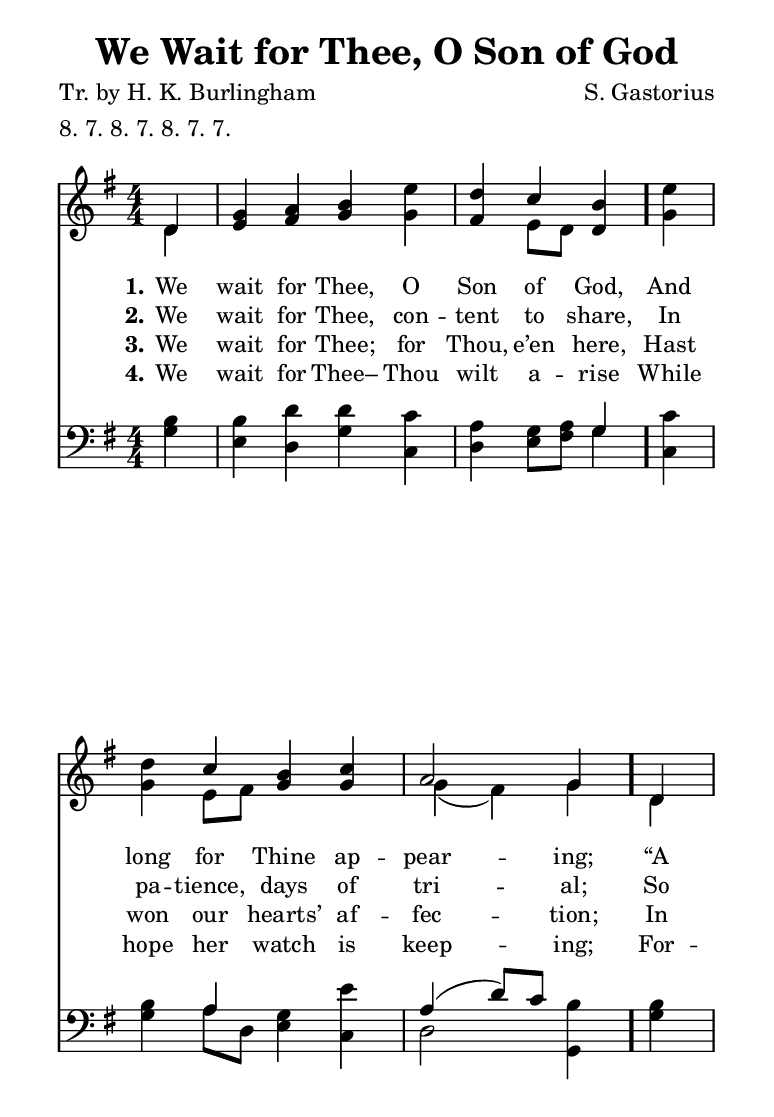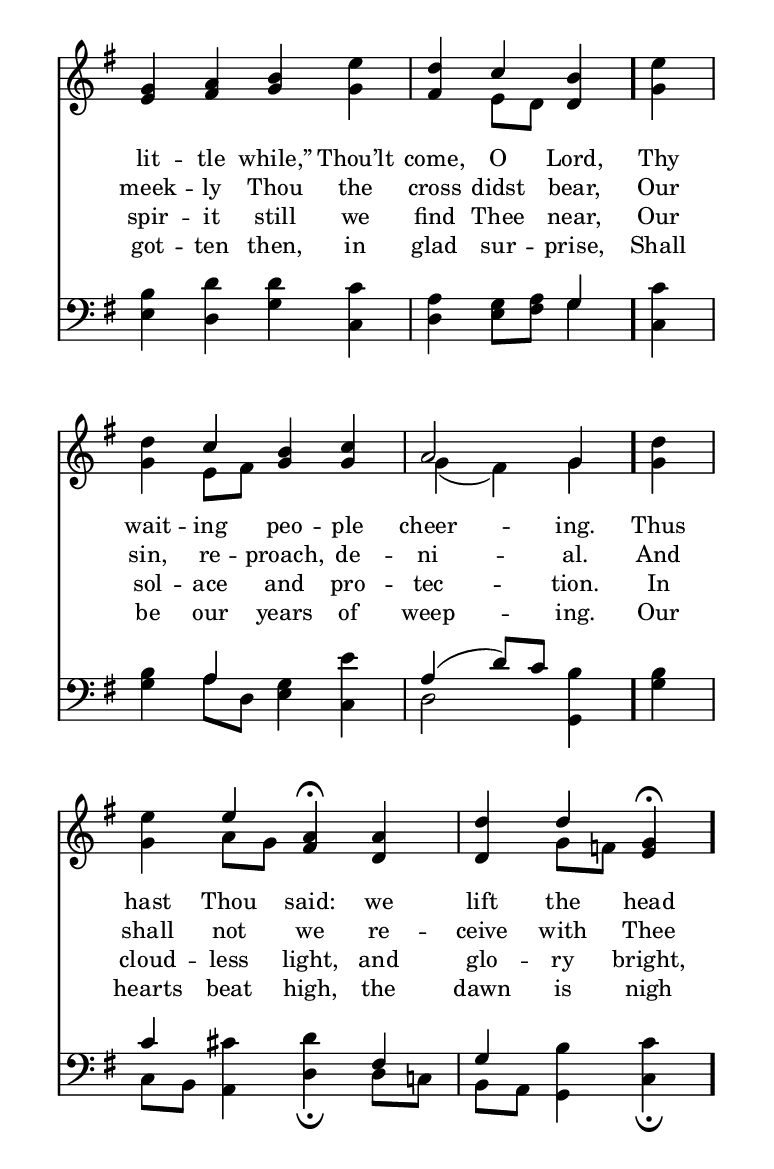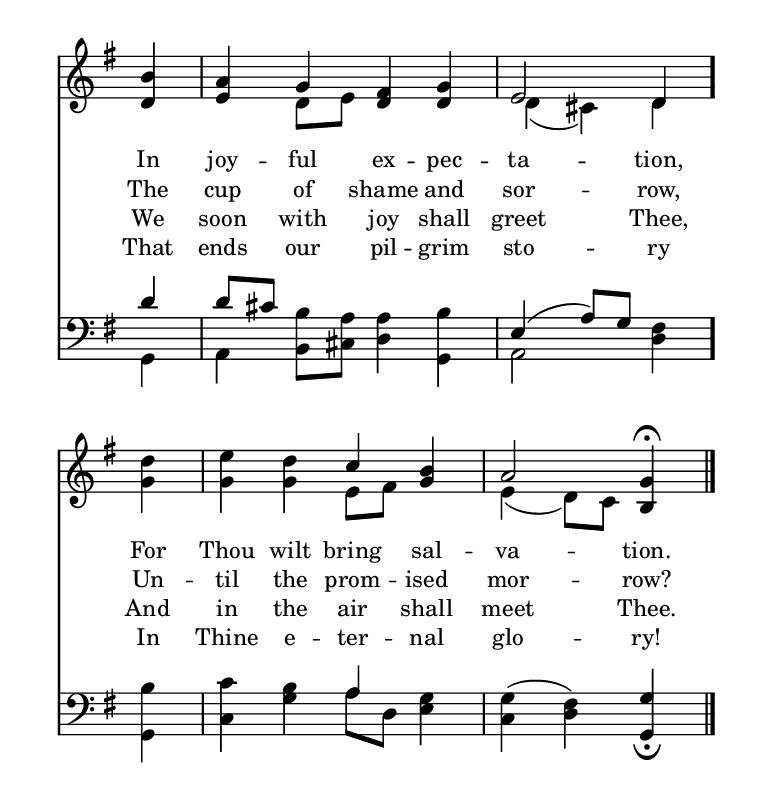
\include "common/global.ily"
\paper {
  \include "common/paper.ily"
}

\header{
  hymnnumber = "281"
  title = "We Wait for Thee, O Son of God"
  tunename = "Jena"
  meter = "8. 7. 8. 7. 8. 7. 7."
  poet = "Tr. by H. K. Burlingham"
  composer = "S. Gastorius"
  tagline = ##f
}

ta = { \tempo 4=80 }
tb = { \tempo 4=40 }

global = {
  \include "common/overrides.ily"
  \override Staff.TimeSignature.style = #'numbered
  \time 4/4
  \override Score.MetronomeMark.transparent = ##t % hide all fermata changes too
  \ta
  \key g \major
  \partial 4
  \autoBeamOff
}

notesSoprano = {
\global
\relative c' {

  d4 | g a b e | d c b
  e4 | d c b c | a2 g4
  d4 | g a b e | d c b
  e4 | d c b c | a2 g4
  d'4 | e e \tb a,\fermata \ta a | d d \tb g,\fermata \ta
  b4 | a g fis g | e2 d4
  d'4 | e d c b | a2 \tb g4\fermata \ta

  \bar "|."

}
}

notesAlto = {
\global
\relative e' {

  d4 | e4 fis g g | fis e8[ d] d4
  g4 | g e8[ fis] g4 g | g( fis) g
  d4 | e4 fis g g | fis e8[ d] d4
  g4 | g e8[ fis] g4 g | g( fis) g
  g4 | g a8[ g] fis4 d | d g8[ f] e4
  d4 | e d8[ e] d4 d | d( cis) d
  g4 | g g e8[ fis] g4 | e( d8)[ c] b4

}
}

notesTenor = {
\global
\relative a {

  b4 | b d d c | a g8[ a] g4
  c4 | b a g e' a,( d8)[ c] b4
  b4 | b d d c | a g8[ a] g4
  c4 | b a g e' a,( d8)[ c] b4
  b4 | c cis d fis, | g b c
  d4 | d8[ cis] b[ a] a4 b | e,( a8)[ g] fis4
  b4 | c b a g | g( fis) g

}
}

notesBass = {
\global
\relative f {

  g4 | e d g c, | d e8[ fis] g4
  c,4 | g' a8[ d,] e4 c | d2 g,4
  g'4 | e d g c, | d e8[ fis] g4
  c,4 | g' a8[ d,] e4 c | d2 g,4
  g'4 | c,8[ b] a4 d_\fermata d8[ c!] | b[ a] g4 c_\fermata
  g4 | a b8[ cis] d4 g, | a2 d4
  g,4 | c g' a8[ d,] e4 | c( d) g,_\fermata

}
}

wordsA = \lyricmode {
\set stanza = "1."

We wait for Thee, O Son of God, \bar "."
And long for Thine ap -- pear -- ing; \bar "."
“A lit -- tle while,” Thou’lt come, O Lord, \bar "."
Thy wait -- ing peo -- ple cheer -- ing. \bar "."
Thus hast Thou said: we lift the head \bar "."
In joy -- ful ex -- pec -- ta -- tion, \bar "."
For Thou wilt bring sal -- va -- tion. \bar "."

}

wordsB = \lyricmode {
\set stanza = "2."

We wait for Thee, con -- tent to share,
In pa -- tience, days of tri -- al;
So meek -- ly Thou the cross didst bear,
Our sin, re -- proach, de -- ni -- al.
And shall not we re -- ceive with Thee
The cup of shame and sor -- row,
Un -- til the prom -- ised mor -- row?

}

wordsC = \lyricmode {
\set stanza = "3."

We wait for Thee; for Thou, e’en here,
Hast won our hearts’ af -- fec -- tion;
In spir -- it still we find Thee near,
Our sol -- ace and pro -- tec -- tion.
In cloud -- less light, and glo -- ry bright,
We soon with joy shall greet Thee,
And in the air shall meet Thee.

}

wordsD = \lyricmode {
\set stanza = "4."

We wait for Thee– Thou wilt a -- rise
While hope her watch is keep -- ing;
For -- got -- ten then, in glad sur -- prise,
Shall be our years of weep -- ing.
Our hearts beat high, the dawn is nigh
That ends our pil -- grim sto -- ry
In Thine e -- ter -- nal glo -- ry!

}

\score {
  \context ChoirStaff <<
    \context Staff = upper <<
      \set Staff.autoBeaming = ##f
      \set ChoirStaff.systemStartDelimiter = #'SystemStartBar
      \set ChoirStaff.printPartCombineTexts = ##f
      \partcombine #'(2 . 9) \notesSoprano \notesAlto
      \context NullVoice = sopranos { \voiceOne << \notesSoprano >> }
      \context NullVoice = altos { \voiceTwo << \notesAlto >> }
      \context Lyrics = one   \lyricsto sopranos \wordsA
      \context Lyrics = two   \lyricsto sopranos \wordsB
      \context Lyrics = three \lyricsto sopranos \wordsC
      \context Lyrics = four  \lyricsto sopranos \wordsD
    >>
    \context Staff = men <<
      \set Staff.autoBeaming = ##f
      \clef bass
      \set ChoirStaff.printPartCombineTexts = ##f
      \partcombine #'(2 . 9) \notesTenor \notesBass
      \context NullVoice = tenors { \voiceOne << \notesTenor >> }
      \context NullVoice = basses { \voiceTwo << \notesBass >> }
    >>
  >>
  \layout {
    \include "common/layout.ily"
  }
  \midi{
    \include "common/midi.ily"
  }
}

\version "2.19.49"  % necessary for upgrading to future LilyPond versions.

% vi:set et ts=2 sw=2 ai nocindent syntax=lilypond:
